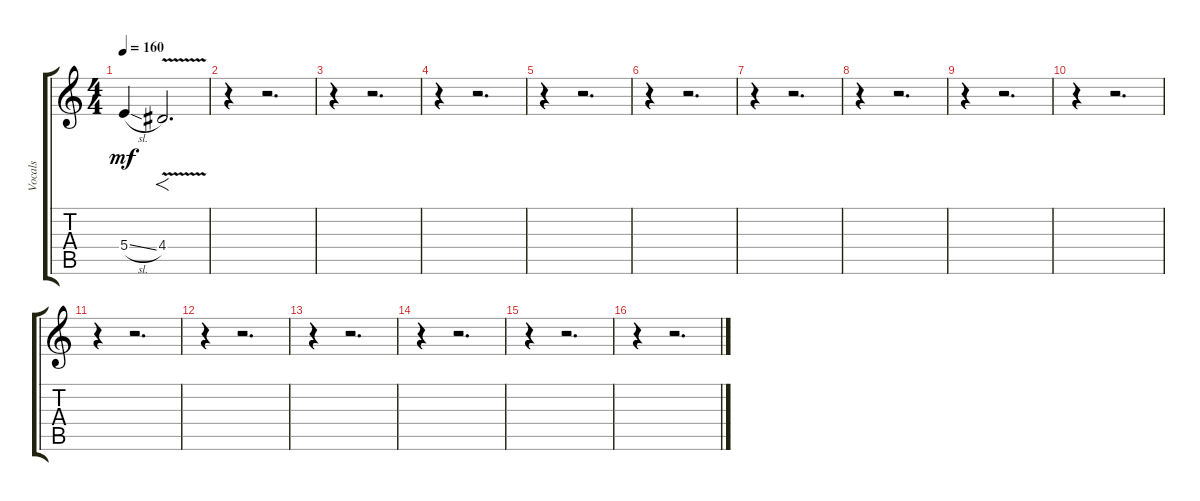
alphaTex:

\track ("Vocals" "Vocals") {instrument overdrivenguitar}
\staff {score tabs}
\tuning (Db4 Ab3 E3 B2 Gb2 B1) {hide}
\ts (4 4)
\tempo 160
\clef g2
\ks c
5.4{sl}.4{dy mf} 4.4{v}.2{f d} |
r.4 r.2{d} |
r.4 r.2{d} |
r.4 r.2{d} |
r.4 r.2{d} |
r.4 r.2{d} |
r.4 r.2{d} |
r.4 r.2{d} |
r.4 r.2{d} |
r.4 r.2{d} |
r.4 r.2{d} |
r.4 r.2{d} |
r.4 r.2{d} |
r.4 r.2{d} |
r.4 r.2{d} |
r.4 r.2{d}
